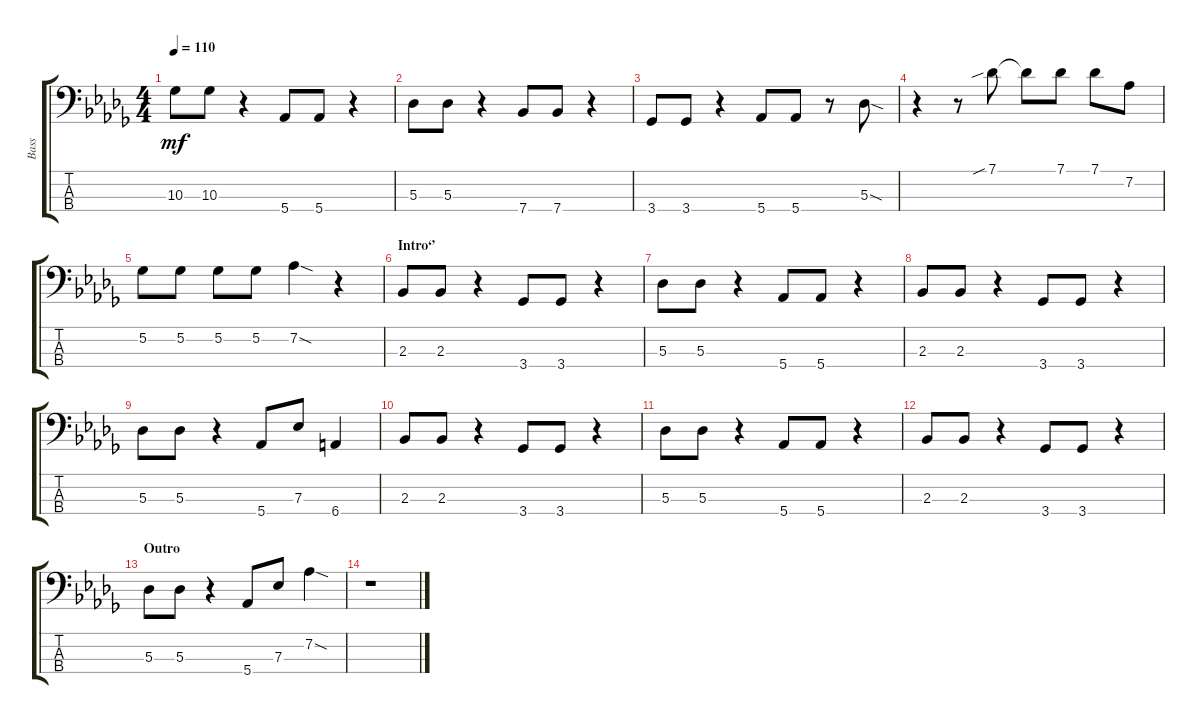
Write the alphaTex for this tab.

\track ("Bass" "Bass") {instrument electricbassfinger}
\staff {score tabs}
\tuning (Gb2 Db2 Ab1 Eb1) {hide}
\ts (4 4)
\tempo 110
\clef f4
\ks db
10.3.8{dy mf} 10.3.8 r.4 5.4.8 5.4.8 r.4 |
5.3.8 5.3.8 r.4 7.4.8 7.4.8 r.4 |
3.4.8 3.4.8 r.4 5.4.8 5.4.8 r.8 5.3{sod}.8 |
r.4 r.8 7.1{sib}.8 7.1{t}.8 7.1.8 7.1.8 7.2.8 |
5.2.8 5.2.8 5.2.8 5.2.8 7.2{sod}.4 r.4 |
\section ("" "Intro‘’")
2.3.8 2.3.8 r.4 3.4.8 3.4.8 r.4 |
5.3.8 5.3.8 r.4 5.4.8 5.4.8 r.4 |
2.3.8 2.3.8 r.4 3.4.8 3.4.8 r.4 |
5.3.8 5.3.8 r.4 5.4.8 7.3.8 6.4.4 |
2.3.8 2.3.8 r.4 3.4.8 3.4.8 r.4 |
5.3.8 5.3.8 r.4 5.4.8 5.4.8 r.4 |
2.3.8 2.3.8 r.4 3.4.8 3.4.8 r.4 |
\section ("" "Outro")
5.3.8 5.3.8 r.4 5.4.8 7.3.8 7.2{sod}.4 |
r.1
